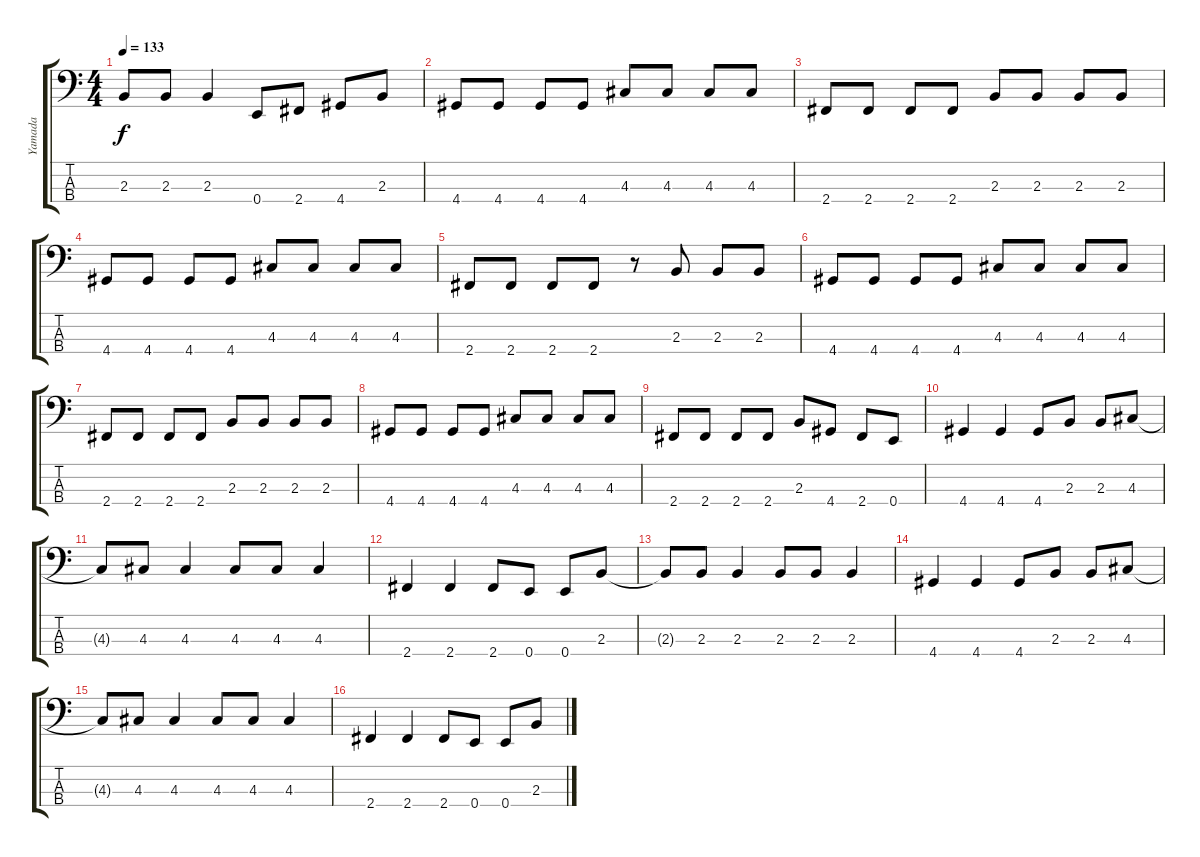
\track ("Yamada" "Yamada") {instrument electricbasspick}
\staff {score tabs}
\tuning (G2 D2 A1 E1) {hide}
\ts (4 4)
\tempo 133
\clef f4
\ks c
2.3{t}.8{dy f} 2.3.8 2.3.4 0.4.8 2.4.8 4.4.8 2.3.8 |
4.4.8 4.4.8 4.4.8 4.4.8 4.3.8 4.3.8 4.3.8 4.3.8 |
2.4.8 2.4.8 2.4.8 2.4.8 2.3.8 2.3.8 2.3.8 2.3.8 |
4.4.8 4.4.8 4.4.8 4.4.8 4.3.8 4.3.8 4.3.8 4.3.8 |
2.4.8 2.4.8 2.4.8 2.4.8 r.8 2.3.8 2.3.8 2.3.8 |
4.4.8 4.4.8 4.4.8 4.4.8 4.3.8 4.3.8 4.3.8 4.3.8 |
2.4.8 2.4.8 2.4.8 2.4.8 2.3.8 2.3.8 2.3.8 2.3.8 |
4.4.8 4.4.8 4.4.8 4.4.8 4.3.8 4.3.8 4.3.8 4.3.8 |
2.4.8 2.4.8 2.4.8 2.4.8 2.3.8 4.4.8 2.4.8 0.4.8 |
4.4.4 4.4.4 4.4.8 2.3.8 2.3.8 4.3.8 |
4.3{t}.8 4.3.8 4.3.4 4.3.8 4.3.8 4.3.4 |
2.4.4 2.4.4 2.4.8 0.4.8 0.4.8 2.3.8 |
2.3{t}.8 2.3.8 2.3.4 2.3.8 2.3.8 2.3.4 |
4.4.4 4.4.4 4.4.8 2.3.8 2.3.8 4.3.8 |
4.3{t}.8 4.3.8 4.3.4 4.3.8 4.3.8 4.3.4 |
2.4.4 2.4.4 2.4.8 0.4.8 0.4.8 2.3.8
